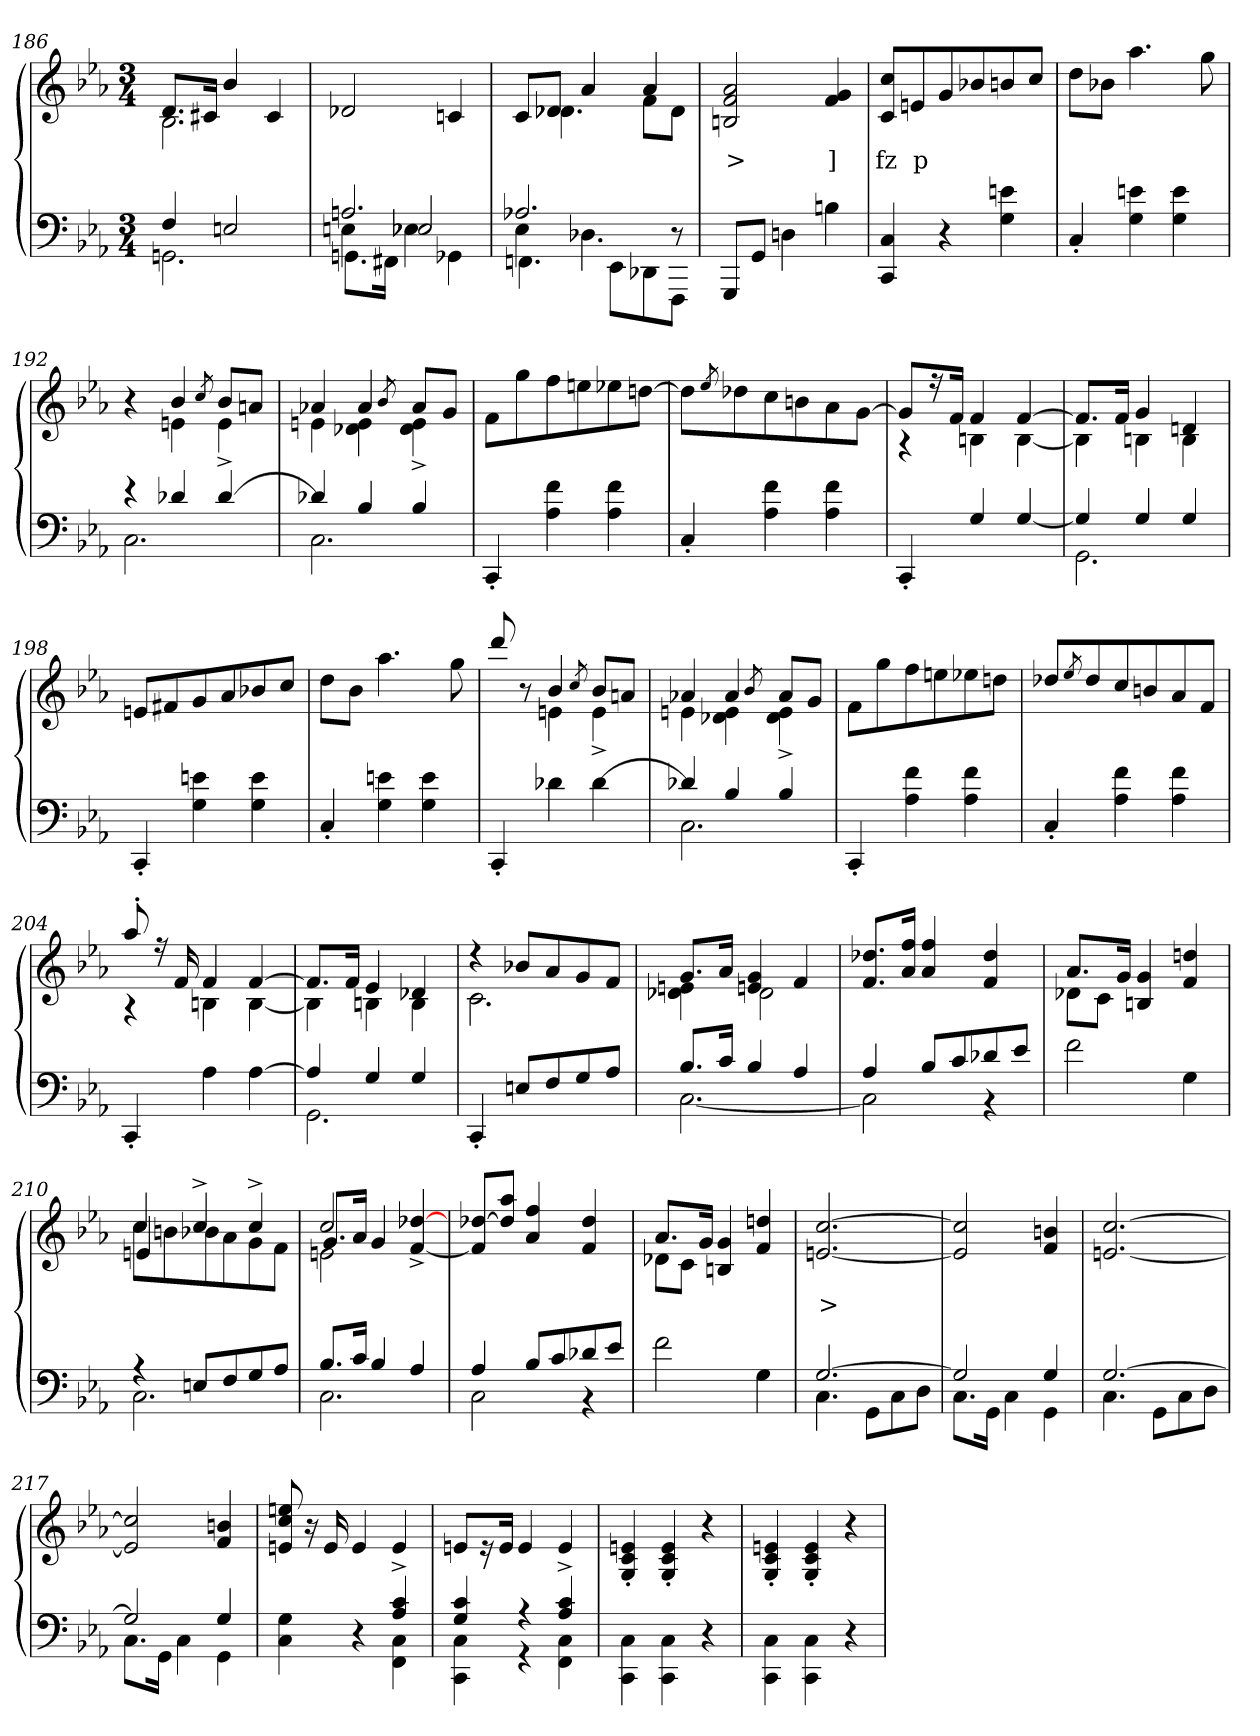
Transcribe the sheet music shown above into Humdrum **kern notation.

**kern	**kern	**text
*part2	*part1	*part1
*staff2	*staff1	*staff1
*clefF4	*clefG2	*
*k[b-e-a-]	*k[b-e-a-]	*
*M3/4	*M3/4	*
=186	=186	=186
*^	*^	*
4F	2.GGn	8.dL	2.B-\	.
.	.	16c#XJk	.	.
2En/	.	4b-/	.	.
.	.	4c#	.	.
*	*	*v	*v	*
=187	=187	=187	=187
*	*^	*	*
2.An	4En	8.GGn\L	2d-X	.
.	.	16FF#X\Jk	.	.
.	4E-X	2E-/	.	.
.	4GG-X	.	4cn	.
=188	=188	=188	=188	=188
*	*	*	*^	*
2.A-X	4E-	4.FFn\	8cL	8ryy	.
.	.	.	8d-XJ	4.d-	.
.	4.D-X	.	4a-	.	.
.	.	8EE-\L	.	.	.
.	.	8DD-\	4a-	8fL	.
.	8r	8FFF\J	.	8d-J	.
*v	*v	*v	*	*	*
*	*v	*v	*
=189	=189	=189
8GGGL	2a- 2f 2Bn	>
8GGJ	.	.
4Dn	.	.
4Bn	4g 4f	]
=190	=190	=190
4C 4CC	8cc 8cL	fz
.	8en	p
4r	8g	.
.	8b-X	.
4en 4G	8bn	.
.	8ccJ	.
=191	=191	=191
4C'>	8ddL	.
.	8b-XJ	.
4en 4G	4.aa-	.
4e 4G	.	.
.	8gg	.
=192	=192	=192
*^	*^	*
4r	2.C	4r	4ryy	.
4d-X	.	4b-	4en	.
.	.	8qcc/	.	.
[4d-	.	8b-L	4e^>	.
.	.	8anJ	.	.
=193	=193	=193	=193	=193
4d-X]	2.C	4a-X/	4en	.
4B-	.	4a-	4e 4d-X	.
.	.	8qb-/	.	.
4B-	.	8a-L	4e^> 4d-^>	.
.	.	8gJ	.	.
*v	*v	*	*	*
*	*v	*v	*
=194	=194	=194
4CC'>	8fL	.
.	8gg	.
4f 4A-	8ff	.
.	8een	.
4f 4A-	8ee-X	.
.	[8ddnJ	.
=195	=195	=195
4C'>	8ddL]	.
.	8qee-/	.
.	8dd-X	.
4f 4A-	8cc	.
.	8bn	.
4f 4A-	8a-	.
.	[8gJ	.
=196	=196	=196
*	*^	*
4CC'>	8gL]	4r	.
.	16r	.	.
.	16fJk	.	.
4G/	4f	4Bn	.
[4G/	[4f	[4B	.
=197	=197	=197	=197
*^	*	*	*
4G]	2.GG	8.fL]	4Bn]	.
.	.	16fJk	.	.
4G	.	4g	4B	.
4G	.	4dn	4B	.
*v	*v	*	*	*
*	*v	*v	*
=198	=198	=198
4CC'>	8enL	.
.	8f#X	.
4en 4G	8g	.
.	8a-	.
4e 4G	8b-X	.
.	8ccJ	.
=199	=199	=199
4C'>	8ddL	.
.	8b-J	.
4en 4G	4.aa-	.
4e 4G	.	.
.	8gg	.
=200	=200	=200
*	*^	*
4CC'>	8ddd/	4ryy	.
.	8r	.	.
4d-X	4b-	4en	.
.	8qcc/	.	.
[4d-	8b-L	4e^>	.
.	8anJ	.	.
=201	=201	=201	=201
*^	*	*	*
4d-X]	2.C	4a-X	4en	.
4B-	.	4a-	4e 4d-X	.
.	.	8qb-/	.	.
4B-	.	8a-L	4e^> 4d-^>	.
.	.	8gJ	.	.
*v	*v	*	*	*
*	*v	*v	*
=202	=202	=202
4CC'>	8fL	.
.	8gg	.
4f 4A-	8ff	.
.	8een	.
4f 4A-	8ee-X	.
.	8ddnJ	.
=203	=203	=203
4C'>	8dd-XL	.
.	8qee-/	.
.	8dd-	.
4f 4A-	8cc	.
.	8bn	.
4f 4A-	8a-	.
.	8fJ	.
=204	=204	=204
*	*^	*
4CC'>	8aa-'>	4r	.
.	16r	.	.
.	16f	.	.
4A-	4f	4Bn	.
[4A-	[4f/	[4B	.
=205	=205	=205	=205
*^	*	*	*
4A-]	2.GG	8.fL]	4Bn]	.
.	.	16fJk	.	.
4G	.	4e-	4B	.
4G	.	4d-X	4B	.
*v	*v	*	*	*
=206	=206	=206	=206
4CC'>	4r	2.c	.
8En/L	8b-X/L	.	.
8F	8a-	.	.
8G	8g	.	.
8A-J	8fJ	.	.
=207	=207	=207	=207
*^	*	*	*
8.B-L	[2.C	8.gL	4en 4d-X	.
16cJk	.	16a-Jk	.	.
4B-	.	4en 4g	2d-	.
4A-	.	4f	.	.
*	*	*v	*v	*
=208	=208	=208	=208
4A-	2C]	8.dd-X/ 8.f/L	.
.	.	16ff 16a-Jk	.
8B-L	.	4ff/ 4a-/	.
8c	.	.	.
8d-X	4r	4dd- 4f	.
8e-J	.	.	.
*v	*v	*	*
=209	=209	=209
*	*^	*
2f	8.a-L	8d-XL	.
.	.	8cJ	.
.	16gJk	.	.
.	4g 4Bn	2ryy	.
4G	4ddn 4f	.	.
=210	=210	=210	=210
*^	*	*^	*
4r	2.C	4cc	8ccL	4en	.
.	.	.	8bn	.	.
8En/L	.	4cc^>	8b-X	2ryy	.
8F	.	.	8a-	.	.
8G	.	4cc^>	8g	.	.
8A-J	.	.	8fJ	.	.
=211	=211	=211	=211	=211	=211
8.B-L	2.C	2cc	8.g/L	2en\	.
16cJk	.	.	16a-Jk	.	.
4B-	.	.	4g/	.	.
4A-	.	[4dd-X^> [4f^>	4ryy	4ryy	.
*	*	*v	*v	*v	*
=212	=212	=212	=212
4A-	2C	[8dd-X/ 8f/]L	.
.	.	8aa- 8dd-]J	.
8B-L	.	4ff/ 4a-/	.
8c	.	.	.
8d-X	4r	4dd- 4f	.
8e-J	.	.	.
*v	*v	*	*
=213	=213	=213
*	*^	*
2f	8.a-L	8d-XL	.
.	.	8cJ	.
.	16gJk	.	.
.	4g 4Bn	2ryy	.
4G	4ddn 4f	.	.
*	*v	*v	*
=214	=214	=214
*^	*	*
[2.G	4.C	[2.cc [2.en	>
.	8GGL	.	.
.	8C	.	.
.	8DJ	.	.
=215	=215	=215	=215
2G]	8.CL	2cc] 2en]	.
.	16GGJk	.	.
.	4C	.	.
4G	4GG	4bn 4f	.
=216	=216	=216	=216
[2.G	4.C	[2.cc [2.en	.
.	8GGL	.	.
.	8C	.	.
.	8DJ	.	.
=217	=217	=217	=217
2G]	8.CL	2cc] 2en]	.
.	16GGJk	.	.
.	4C	.	.
4G	4GG	4bn 4f	.
=218	=218	=218	=218
2ryy	4G 4C	8een 8cc 8en	.
.	.	16r	.
.	.	16e	.
.	4r	4e	.
4c^> 4A-^>	4C 4FF	4e	.
=219	=219	=219	=219
4c 4G	4C 4CC	8enL	.
.	.	16r	.
.	.	16eJk	.
4r	4r	4e	.
4c^> 4A-^>	4C 4FF	4e	.
*v	*v	*	*
=220	=220	=220
4C\ 4CC\	4en'> 4c'> 4G'>	.
4C\ 4CC\	4e'> 4c'> 4G'>	.
4r	4r	.
=221	=221	=221
4C\ 4CC\	4en'> 4c'> 4G'>	.
4C\ 4CC\	4e'> 4c'> 4G'>	.
4r	4r	]]
=	=	=
*-	*-	*-
